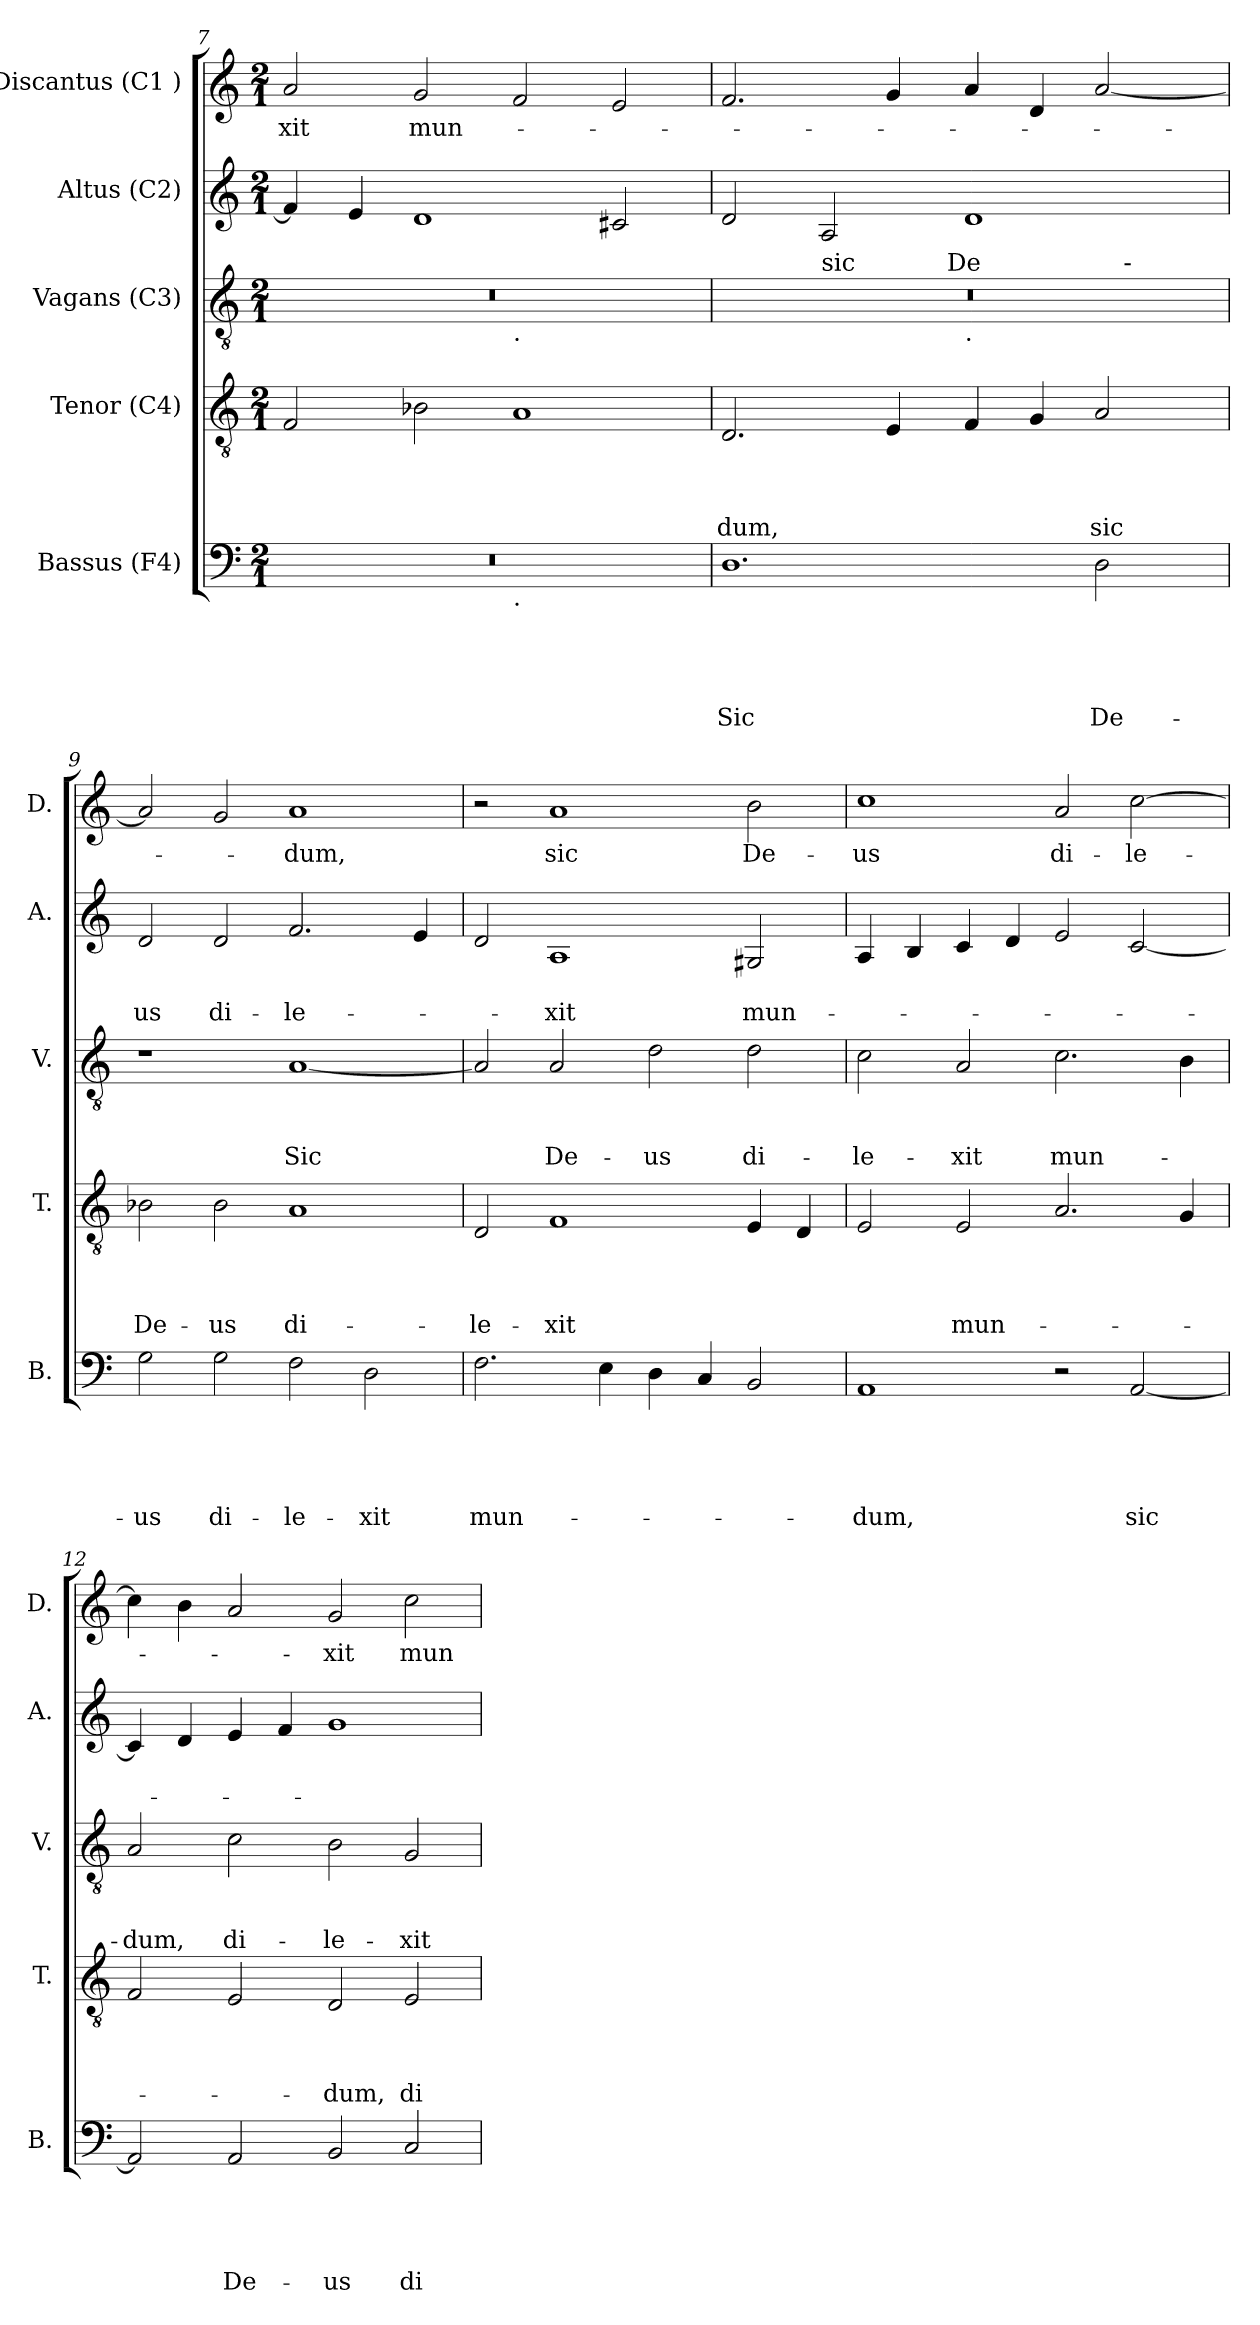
**kern	**text	**text	**text	**text	**text	**kern	**text	**text	**text	**text	**kern	**text	**text	**text	**kern	**text	**text	**kern	**text
*part5	*part5	*part5	*part5	*part5	*part5	*part4	*part4	*part4	*part4	*part4	*part3	*part3	*part3	*part3	*part2	*part2	*part2	*part1	*part1
*staff5	*staff5	*staff5	*staff5	*staff5	*staff5	*staff4	*staff4	*staff4	*staff4	*staff4	*staff3	*staff3	*staff3	*staff3	*staff2	*staff2	*staff2	*staff1	*staff1
*I"Bassus (F4)	*	*	*	*	*	*I"Tenor (C4)	*	*	*	*	*I"Vagans (C3)	*	*	*	*I"Altus (C2)	*	*	*I"Discantus (C1 )	*
*I'B.	*	*	*	*	*	*I'T.	*	*	*	*	*I'V.	*	*	*	*I'A.	*	*	*I'D.	*
*clefF4	*	*	*	*	*	*clefGv2	*	*	*	*	*clefGv2	*	*	*	*clefG2	*	*	*clefG2	*
*k[]	*	*	*	*	*	*k[]	*	*	*	*	*k[]	*	*	*	*k[]	*	*	*k[]	*
*C:	*	*	*	*	*	*C:	*	*	*	*	*C:	*	*	*	*C:	*	*	*C:	*
*M2/1	*	*	*	*	*	*M2/1	*	*	*	*	*M2/1	*	*	*	*M2/1	*	*	*M2/1	*
=7	=7	=7	=7	=7	=7	=7	=7	=7	=7	=7	=7	=7	=7	=7	=7	=7	=7	=7	=7
!	!	!	!	!	!	!	!	!	!	!	!	!	!	!	!	!	!	!	!LO:LY:b
*^	*	*	*	*	*	*	*	*	*	*	*^	*	*	*	*	*	*	*	*
0r	1ryy	.	.	.	.	.	2F/	.	.	.	.	0r	1ryy	.	.	.	4f/]	.	.	2a/	-xit
.	.	.	.	.	.	.	.	.	.	.	.	.	.	.	.	.	4e/	.	.	.	.
!	!	!	!	!	!	!	!	!	!	!	!	!	!	!	!	!	!	!	!	!	!LO:LY:b
.	.	.	.	.	.	.	2B-X\	.	.	.	.	.	.	.	.	.	1d	.	.	2g/	mun-
!	!	!	!	!	!	!	!	!	!	!	!	!	!LO:TX:b:t=.	!	!	!	!	!	!	!	!
!	!LO:TX:b:t=.	!	!	!	!	!	!	!	!	!	!	!	!	!	!	!	!	!	!	!	!
.	1ryy	.	.	.	.	.	1A	.	.	.	.	.	1ryy	.	.	.	.	.	.	2f/	.
.	.	.	.	.	.	.	.	.	.	.	.	.	.	.	.	.	2c#X/	.	.	2e/	.
=8	=8	=8	=8	=8	=8	=8	=8	=8	=8	=8	=8	=8	=8	=8	=8	=8	=8	=8	=8	=8	=8
!	!	!	!	!	!	!	!	!	!	!	!	!LO:TX:a:t=dum,	!	!	!	!	!	!	!	!	!
!	!	!	!	!	!	!LO:LY:b	!	!	!	!	!LO:LY:b	!	!	!	!	!	!	!	!	!	!
*	*	*	*	*	*	*	*	*	*	*	*	*^	*^	*	*	*	*	*	*	*	*
*v	*v	*	*	*	*	*	*	*	*	*	*	*	*	*^	*	*	*	*	*	*	*	*	*
1.D	.	.	.	.	Sic	2.D/	.	.	.	-dum,	0r	2ryy	2ryy	1ryy	1ryy	.	.	.	2d/	.	.	2.f/	.
!	!	!	!	!	!	!	!	!	!	!	!	!LO:TX:a:t=sic	!	!	!	!	!	!	!	!	!	!	!
.	.	.	.	.	.	.	.	.	.	.	.	1.ryy	4...ryy	.	.	.	.	.	2A/	.	.	.	.
.	.	.	.	.	.	4E/	.	.	.	.	.	.	.	.	.	.	.	.	.	.	.	4g/	.
!	!	!	!	!	!	!	!	!	!	!	!	!	!LO:TX:a:t=De	!	!	!	!	!	!	!	!	!	!
.	.	.	.	.	.	.	.	.	.	.	.	.	1ryy	.	.	.	.	.	.	.	.	.	.
!	!	!	!	!	!	!	!	!	!	!	!	!	!	!LO:TX:b:t=.	!	!	!	!	!	!	!	!	!
.	.	.	.	.	.	4F/	.	.	.	.	.	.	.	1ryy	2ryy	.	.	.	1d	.	.	4a/	.
.	.	.	.	.	.	4G/	.	.	.	.	.	.	.	.	.	.	.	.	.	.	.	4d/	.
!	!	!	!	!	!LO:LY:b	!	!	!	!	!LO:LY:b	!	!	!	!	!	!	!	!	!	!	!	!	!
2D\	.	.	.	.	De-	2A/	.	.	.	sic	.	.	.	.	16ryy	.	.	.	.	.	.	[<2a/	.
!	!	!	!	!	!	!	!	!	!	!	!	!	!	!	!LO:TX:a:t=-	!	!	!	!	!	!	!	!
.	.	.	.	.	.	.	.	.	.	.	.	.	.	.	4..ryy	.	.	.	.	.	.	.	.
.	.	.	.	.	.	.	.	.	.	.	.	.	32ryy	.	.	.	.	.	.	.	.	.	.
!!LO:LB:g=z
=9	=9	=9	=9	=9	=9	=9	=9	=9	=9	=9	=9	=9	=9	=9	=9	=9	=9	=9	=9	=9	=9	=9	=9
!	!	!	!	!	!LO:LY:b	!	!	!	!	!LO:LY:b	!	!	!	!	!	!	!	!	!	!	!LO:LY:b	!	!
*	*	*	*	*	*	*	*	*	*	*	*v	*v	*v	*v	*v	*	*	*	*	*	*	*	*
2G\	.	.	.	.	-us	2B-X\	.	.	.	De-	1r	.	.	.	2d/	.	-us	2a/]	.
!	!	!	!	!	!LO:LY:b	!	!	!	!	!LO:LY:b	!	!	!	!	!	!	!LO:LY:b	!	!
2G\	.	.	.	.	di-	2B-\	.	.	.	-us	.	.	.	.	2d/	.	di-	2g/	.
!	!	!	!	!	!LO:LY:b	!	!	!	!	!LO:LY:b	!	!	!	!LO:LY:b	!	!	!LO:LY:b	!	!LO:LY:b
2F\	.	.	.	.	-le-	1A	.	.	.	di-	[<1A	.	.	Sic	2.f/	.	-le-	1a	-dum,
!	!	!	!	!	!LO:LY:b	!	!	!	!	!	!	!	!	!	!	!	!	!	!
2D\	.	.	.	.	-xit	.	.	.	.	.	.	.	.	.	.	.	.	.	.
.	.	.	.	.	.	.	.	.	.	.	.	.	.	.	4e/	.	.	.	.
=10	=10	=10	=10	=10	=10	=10	=10	=10	=10	=10	=10	=10	=10	=10	=10	=10	=10	=10	=10
!	!	!	!	!	!LO:LY:b	!	!	!	!	!LO:LY:b	!	!	!	!	!	!	!	!	!
2.F\	.	.	.	.	mun-	2D/	.	.	.	-le-	2A/]	.	.	.	2d/	.	.	2r	.
!	!	!	!	!	!	!	!	!	!	!LO:LY:b	!	!	!	!LO:LY:b	!	!	!LO:LY:b	!	!LO:LY:b
.	.	.	.	.	.	1F	.	.	.	-xit	2A/	.	.	De-	1A	.	-xit	1a	sic
4E\	.	.	.	.	.	.	.	.	.	.	.	.	.	.	.	.	.	.	.
!	!	!	!	!	!	!	!	!	!	!	!	!	!	!LO:LY:b	!	!	!	!	!
4D\	.	.	.	.	.	.	.	.	.	.	2d\	.	.	-us	.	.	.	.	.
4C/	.	.	.	.	.	.	.	.	.	.	.	.	.	.	.	.	.	.	.
!	!	!	!	!	!	!	!	!	!	!	!	!	!	!LO:LY:b	!	!	!LO:LY:b	!	!LO:LY:b
2BB/	.	.	.	.	.	4E/	.	.	.	.	2d\	.	.	di-	2G#X/	.	mun-	2b\	De-
.	.	.	.	.	.	4D/	.	.	.	.	.	.	.	.	.	.	.	.	.
=11	=11	=11	=11	=11	=11	=11	=11	=11	=11	=11	=11	=11	=11	=11	=11	=11	=11	=11	=11
!	!	!	!	!	!LO:LY:b	!	!	!	!	!	!	!	!	!LO:LY:b	!	!	!	!	!LO:LY:b
1AA	.	.	.	.	-dum,	2E/	.	.	.	.	2c\	.	.	-le-	4A/	.	.	1cc	-us
.	.	.	.	.	.	.	.	.	.	.	.	.	.	.	4B/	.	.	.	.
!	!	!	!	!	!	!	!	!	!	!LO:LY:b	!	!	!	!LO:LY:b	!	!	!	!	!
.	.	.	.	.	.	2E/	.	.	.	mun-	2A/	.	.	-xit	4c/	.	.	.	.
.	.	.	.	.	.	.	.	.	.	.	.	.	.	.	4d/	.	.	.	.
!	!	!	!	!	!	!	!	!	!	!	!	!	!	!LO:LY:b	!	!	!	!	!LO:LY:b
2r	.	.	.	.	.	2.A/	.	.	.	.	2.c\	.	.	mun-	2e/	.	.	2a/	di-
!	!	!	!	!	!LO:LY:b	!	!	!	!	!	!	!	!	!	!	!	!	!	!LO:LY:b
[<2AA/	.	.	.	.	sic	.	.	.	.	.	.	.	.	.	[<2c/	.	.	[>2cc\	-le-
.	.	.	.	.	.	4G/	.	.	.	.	4B\	.	.	.	.	.	.	.	.
=12	=12	=12	=12	=12	=12	=12	=12	=12	=12	=12	=12	=12	=12	=12	=12	=12	=12	=12	=12
!	!	!	!	!	!	!	!	!	!	!	!	!	!	!LO:LY:b	!	!	!	!	!
2AA/]	.	.	.	.	.	2F/	.	.	.	.	2A/	.	.	-dum,	4c/]	.	.	4cc\]	.
.	.	.	.	.	.	.	.	.	.	.	.	.	.	.	4d/	.	.	4b\	.
!	!	!	!	!	!LO:LY:b	!	!	!	!	!	!	!	!	!LO:LY:b	!	!	!	!	!
2AA/	.	.	.	.	De-	2E/	.	.	.	.	2c\	.	.	di-	4e/	.	.	2a/	.
.	.	.	.	.	.	.	.	.	.	.	.	.	.	.	4f/	.	.	.	.
!	!	!	!	!	!LO:LY:b	!	!	!	!	!LO:LY:b	!	!	!	!LO:LY:b	!	!	!	!	!LO:LY:b
2BB/	.	.	.	.	-us	2D/	.	.	.	-dum,	2B\	.	.	-le-	1g	.	.	2g/	-xit
!	!	!	!	!	!LO:LY:b	!	!	!	!	!LO:LY:b	!	!	!	!LO:LY:b	!	!	!	!	!LO:LY:b
2C/	.	.	.	.	di-	2E/	.	.	.	di-	2G/	.	.	-xit	.	.	.	2cc\	mun-
=	=	=	=	=	=	=	=	=	=	=	=	=	=	=	=	=	=	=	=
*-	*-	*-	*-	*-	*-	*-	*-	*-	*-	*-	*-	*-	*-	*-	*-	*-	*-	*-	*-
